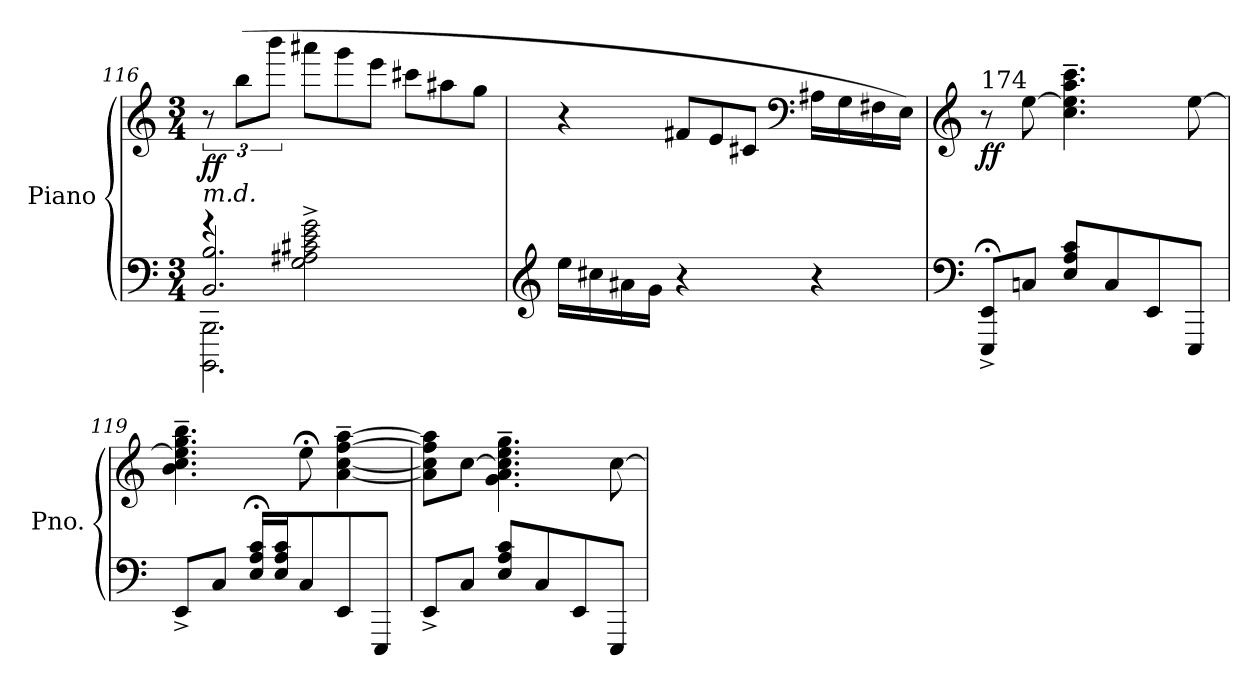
**kern	**kern	**dynam
*part1	*part1	*part1
*staff2	*staff1	*staff1/2
*I"Piano	*	*
*I'Pno.	*	*
!!LO:LB:g=z
*clefF4	*clefG2	*
*k[]	*k[]	*
*M3/4	*M3/4	*
=116	=116	=116
*^	*	*
*	*^	*	*
!LO:TX:a:i:t=m.d.	!	!	!	!
!	!	!	!	!LO:DY:b
4rg	2.BBBB\ 2.BBB\	2.BB/ 2.B/	12r	ff
.	.	.	(>12bb\L	.
.	.	.	12bbb\J	.
*	*	*	*Xtuplet	*
2G\^ 2A#X\^ 2c#X\^ 2e\^ 2g\^	.	.	12aaa#X\L	.
.	.	.	12ggg\	.
.	.	.	12eee\J	.
.	.	.	12ccc#X\L	.
.	.	.	12aa#X\	.
.	.	.	12gg\J	.
*v	*v	*v	*	*
=117	=117	=117
*clefG2	*	*
16ee\LL	4r	.
16cc#X\	.	.
16a#X\	.	.
16g\JJ	.	.
4r	12f#X/L	.
.	12e/	.
.	12c#X/J	.
*	*clefF4	*
4r	16A#X\LL	.
.	16G\	.
.	16F#X\	.
.	16E\JJ)	.
=118	=118	=118
*clefF4	*clefG2	*
!	!LO:TX:a:t=174	!
!	!	!LO:DY:b
8EEE/;<^ 8EE/;<^L	8r	ff
8Cn/J	[8ee\	.
8E/ 8A/ 8c/L	4.cc\~ 4.ee\]~ 4.aa\~ 4.ccc\~	.
8C/	.	.
8EE/	.	.
8EEE/J	[8ee\	.
=119	=119	=119
8EE^/L	4.b\~ 4.cc\~ 4.ee\]~ 4.gg\~ 4.bb\~	.
8C/J	.	.
16E/;< 16A/;< 16c/;<LL	.	.
16E/ 16A/ 16c/J	.	.
8C/	8ee;<\	.
8EE/	[4a\~ [4cc\~ [4ff\~ [4aa\~	.
8EEE/J	.	.
!!LO:LB:g=z
=120	=120	=120
8EE^/L	8a\] 8cc\] 8ff\] 8aa\]L	.
8C/J	[8cc\J	.
8E/ 8A/ 8c/L	4.g\~ 4.a\~ 4.cc\]~ 4.ee\~ 4.gg\~	.
8C/	.	.
8EE/	.	.
8EEE/J	[8cc\	.
=	=	=
*-	*-	*-
